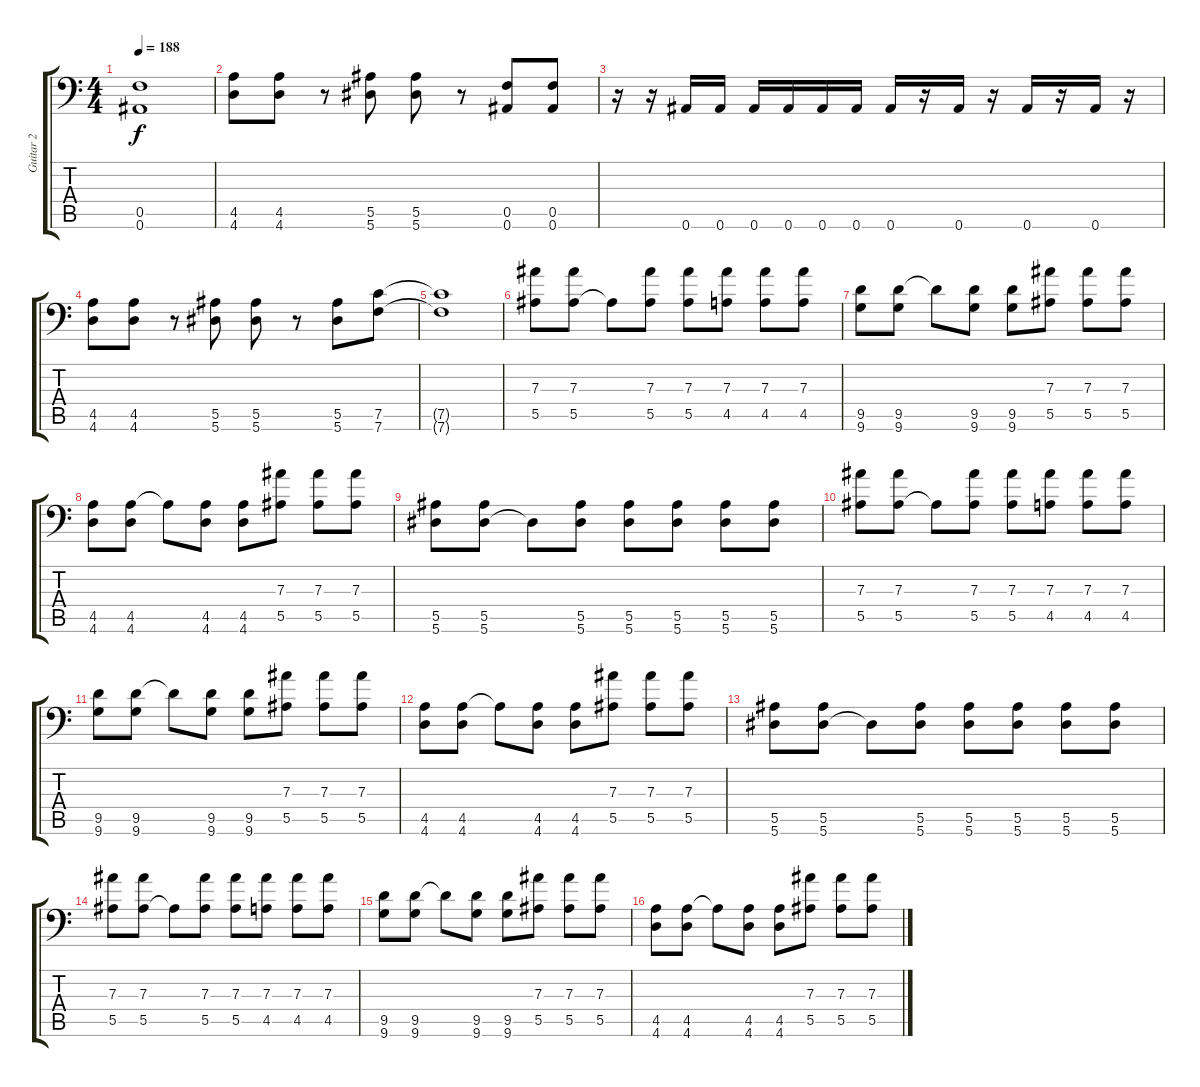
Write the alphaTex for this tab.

\track ("Guitar 2" "Guitar 2") {instrument distortionguitar}
\staff {score tabs}
\tuning (C4 G3 Eb3 Bb2 F2 Bb1) {hide}
\ts (4 4)
\tempo 188
\clef f4
\ks c
(0.5{t} 0.6{t}).1{dy f} |
(4.5 4.6).8 (4.5 4.6).8 r.8 (5.5 5.6).8 (5.5 5.6).8 r.8 (0.5 0.6).8 (0.5 0.6).8 |
r.16 r.16 0.6.16 0.6.16 0.6.16 0.6.16 0.6.16 0.6.16 0.6.16 r.16 0.6.16 r.16 0.6.16 r.16 0.6.16 r.16 |
(4.5 4.6).8 (4.5 4.6).8 r.8 (5.5 5.6).8 (5.5 5.6).8 r.8 (5.5 5.6).8 (7.5 7.6).8 |
(7.5{t} 7.6{t}).1 |
(7.3 5.5).8 (7.3 5.5).8 5.5{t}.8 (7.3 5.5).8 (7.3 5.5).8 (7.3 4.5).8 (7.3 4.5).8 (7.3 4.5).8 |
(9.5 9.6).8 (9.5 9.6).8 9.5{t}.8 (9.5 9.6).8 (9.5 9.6).8 (7.3 5.5).8 (7.3 5.5).8 (7.3 5.5).8 |
(4.5 4.6).8 (4.5 4.6).8 4.5{t}.8 (4.5 4.6).8 (4.5 4.6).8 (7.3 5.5).8 (7.3 5.5).8 (7.3 5.5).8 |
(5.5 5.6).8 (5.5 5.6).8 5.6{t}.8 (5.5 5.6).8 (5.5 5.6).8 (5.5 5.6).8 (5.5 5.6).8 (5.5 5.6).8 |
(7.3 5.5).8 (7.3 5.5).8 5.5{t}.8 (7.3 5.5).8 (7.3 5.5).8 (7.3 4.5).8 (7.3 4.5).8 (7.3 4.5).8 |
(9.5 9.6).8 (9.5 9.6).8 9.5{t}.8 (9.5 9.6).8 (9.5 9.6).8 (7.3 5.5).8 (7.3 5.5).8 (7.3 5.5).8 |
(4.5 4.6).8 (4.5 4.6).8 4.5{t}.8 (4.5 4.6).8 (4.5 4.6).8 (7.3 5.5).8 (7.3 5.5).8 (7.3 5.5).8 |
(5.5 5.6).8 (5.5 5.6).8 5.6{t}.8 (5.5 5.6).8 (5.5 5.6).8 (5.5 5.6).8 (5.5 5.6).8 (5.5 5.6).8 |
(7.3 5.5).8 (7.3 5.5).8 5.5{t}.8 (7.3 5.5).8 (7.3 5.5).8 (7.3 4.5).8 (7.3 4.5).8 (7.3 4.5).8 |
(9.5 9.6).8 (9.5 9.6).8 9.5{t}.8 (9.5 9.6).8 (9.5 9.6).8 (7.3 5.5).8 (7.3 5.5).8 (7.3 5.5).8 |
(4.5 4.6).8 (4.5 4.6).8 4.5{t}.8 (4.5 4.6).8 (4.5 4.6).8 (7.3 5.5).8 (7.3 5.5).8 (7.3 5.5).8
